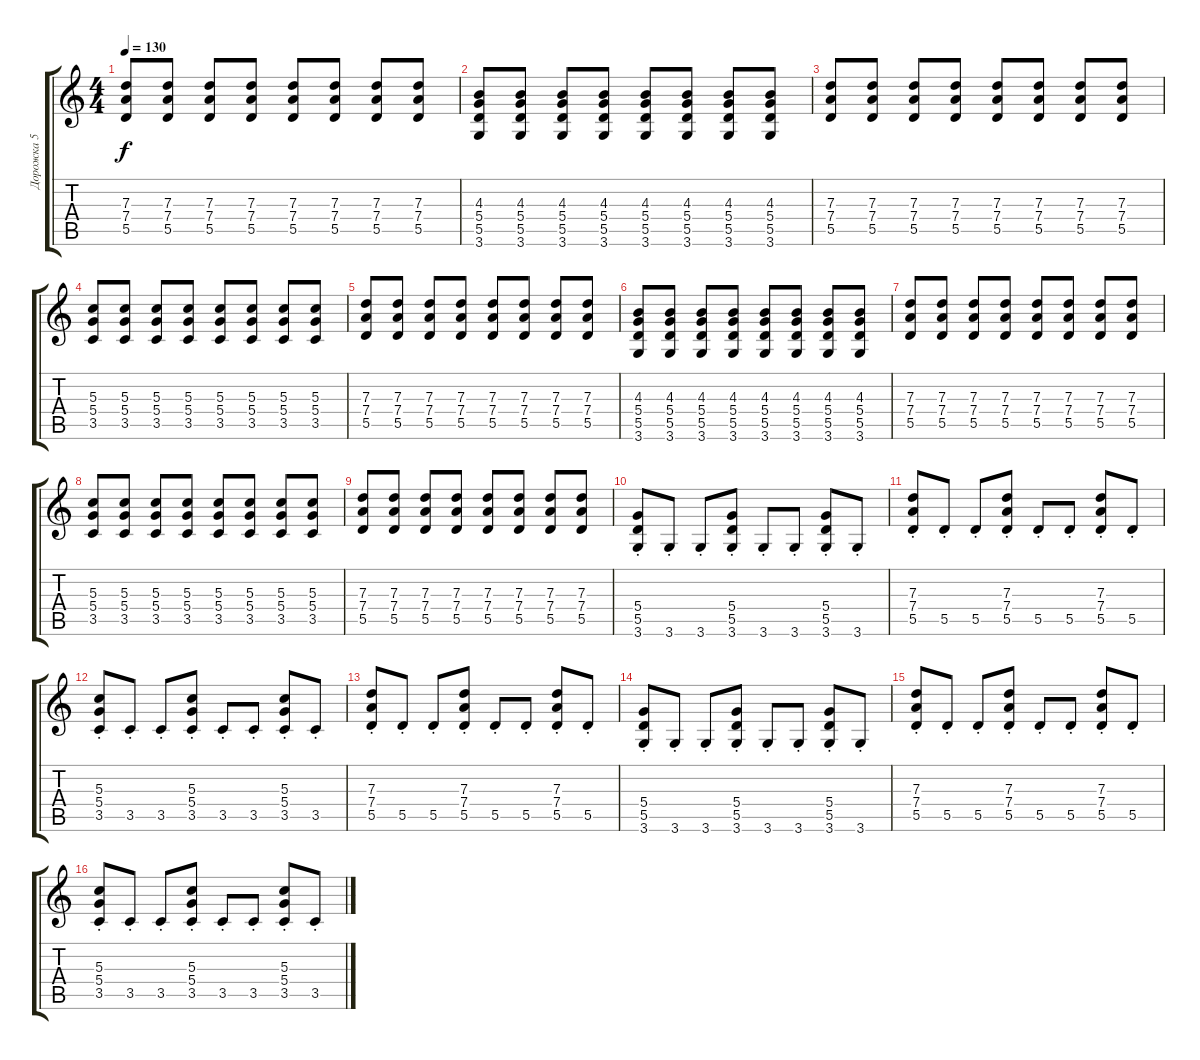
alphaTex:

\track ("Дорожка 5" "Дорожка 5") {instrument overdrivenguitar}
\staff {score tabs}
\tuning (E4 B3 G3 D3 A2 E2) {hide}
\ts (4 4)
\tempo 130
\clef g2
\ks c
(7.3 7.4 5.5).8{dy f} (7.3 7.4 5.5).8 (7.3 7.4 5.5).8 (7.3 7.4 5.5).8 (7.3 7.4 5.5).8 (7.3 7.4 5.5).8 (7.3 7.4 5.5).8 (7.3 7.4 5.5).8 |
(4.3 5.4 5.5 3.6).8 (4.3 5.4 5.5 3.6).8 (4.3 5.4 5.5 3.6).8 (4.3 5.4 5.5 3.6).8 (4.3 5.4 5.5 3.6).8 (4.3 5.4 5.5 3.6).8 (4.3 5.4 5.5 3.6).8 (4.3 5.4 5.5 3.6).8 |
(7.3 7.4 5.5).8 (7.3 7.4 5.5).8 (7.3 7.4 5.5).8 (7.3 7.4 5.5).8 (7.3 7.4 5.5).8 (7.3 7.4 5.5).8 (7.3 7.4 5.5).8 (7.3 7.4 5.5).8 |
(5.3 5.4 3.5).8 (5.3 5.4 3.5).8 (5.3 5.4 3.5).8 (5.3 5.4 3.5).8 (5.3 5.4 3.5).8 (5.3 5.4 3.5).8 (5.3 5.4 3.5).8 (5.3 5.4 3.5).8 |
(7.3 7.4 5.5).8 (7.3 7.4 5.5).8 (7.3 7.4 5.5).8 (7.3 7.4 5.5).8 (7.3 7.4 5.5).8 (7.3 7.4 5.5).8 (7.3 7.4 5.5).8 (7.3 7.4 5.5).8 |
(4.3 5.4 5.5 3.6).8 (4.3 5.4 5.5 3.6).8 (4.3 5.4 5.5 3.6).8 (4.3 5.4 5.5 3.6).8 (4.3 5.4 5.5 3.6).8 (4.3 5.4 5.5 3.6).8 (4.3 5.4 5.5 3.6).8 (4.3 5.4 5.5 3.6).8 |
(7.3 7.4 5.5).8 (7.3 7.4 5.5).8 (7.3 7.4 5.5).8 (7.3 7.4 5.5).8 (7.3 7.4 5.5).8 (7.3 7.4 5.5).8 (7.3 7.4 5.5).8 (7.3 7.4 5.5).8 |
(5.3 5.4 3.5).8 (5.3 5.4 3.5).8 (5.3 5.4 3.5).8 (5.3 5.4 3.5).8 (5.3 5.4 3.5).8 (5.3 5.4 3.5).8 (5.3 5.4 3.5).8 (5.3 5.4 3.5).8 |
(7.3 7.4 5.5).8 (7.3 7.4 5.5).8 (7.3 7.4 5.5).8 (7.3 7.4 5.5).8 (7.3 7.4 5.5).8 (7.3 7.4 5.5).8 (7.3 7.4 5.5).8 (7.3 7.4 5.5).8 |
(5.4{st} 5.5{st} 3.6{st}).8 3.6{st}.8 3.6{st}.8 (5.4{st} 5.5{st} 3.6{st}).8 3.6{st}.8 3.6{st}.8 (5.4{st} 5.5{st} 3.6{st}).8 3.6{st}.8 |
(7.3{st} 7.4{st} 5.5{st}).8 5.5{st}.8 5.5{st}.8 (7.3{st} 7.4{st} 5.5{st}).8 5.5{st}.8 5.5{st}.8 (7.3{st} 7.4{st} 5.5{st}).8 5.5{st}.8 |
(5.3{st} 5.4{st} 3.5{st}).8 3.5{st}.8 3.5{st}.8 (5.3{st} 5.4{st} 3.5{st}).8 3.5{st}.8 3.5{st}.8 (5.3{st} 5.4{st} 3.5{st}).8 3.5{st}.8 |
(7.3{st} 7.4{st} 5.5{st}).8 5.5{st}.8 5.5{st}.8 (7.3{st} 7.4{st} 5.5{st}).8 5.5{st}.8 5.5{st}.8 (7.3{st} 7.4{st} 5.5{st}).8 5.5{st}.8 |
(5.4{st} 5.5{st} 3.6{st}).8 3.6{st}.8 3.6{st}.8 (5.4{st} 5.5{st} 3.6{st}).8 3.6{st}.8 3.6{st}.8 (5.4{st} 5.5{st} 3.6{st}).8 3.6{st}.8 |
(7.3{st} 7.4{st} 5.5{st}).8 5.5{st}.8 5.5{st}.8 (7.3{st} 7.4{st} 5.5{st}).8 5.5{st}.8 5.5{st}.8 (7.3{st} 7.4{st} 5.5{st}).8 5.5{st}.8 |
(5.3{st} 5.4{st} 3.5{st}).8 3.5{st}.8 3.5{st}.8 (5.3{st} 5.4{st} 3.5{st}).8 3.5{st}.8 3.5{st}.8 (5.3{st} 5.4{st} 3.5{st}).8 3.5{st}.8
